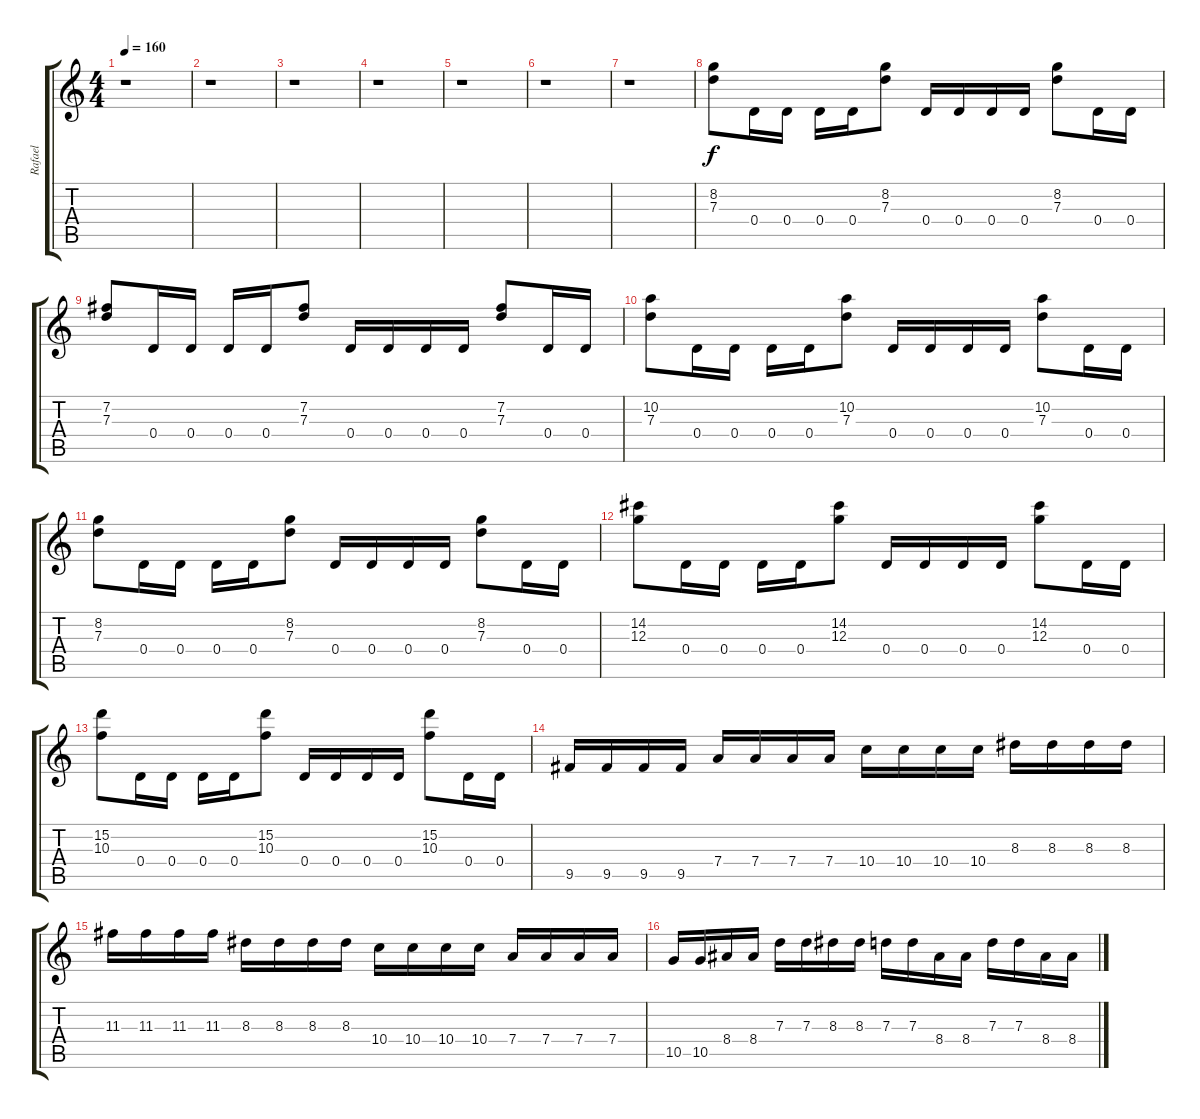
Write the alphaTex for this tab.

\track ("Rafael" "Rafael") {instrument distortionguitar}
\staff {score tabs}
\tuning (E4 B3 G3 D3 A2 E2) {hide}
\ts (4 4)
\tempo 160
\clef g2
\ks c
r.1{dy f} |
r.1 |
r.1 |
r.1 |
r.1 |
r.1 |
r.1 |
(8.2 7.3).8 0.4.16 0.4.16 0.4.16 0.4.16 (8.2 7.3).8 0.4.16 0.4.16 0.4.16 0.4.16 (8.2 7.3).8 0.4.16 0.4.16 |
(7.2 7.3).8 0.4.16 0.4.16 0.4.16 0.4.16 (7.2 7.3).8 0.4.16 0.4.16 0.4.16 0.4.16 (7.2 7.3).8 0.4.16 0.4.16 |
(10.2 7.3).8 0.4.16 0.4.16 0.4.16 0.4.16 (10.2 7.3).8 0.4.16 0.4.16 0.4.16 0.4.16 (10.2 7.3).8 0.4.16 0.4.16 |
(8.2 7.3).8 0.4.16 0.4.16 0.4.16 0.4.16 (8.2 7.3).8 0.4.16 0.4.16 0.4.16 0.4.16 (8.2 7.3).8 0.4.16 0.4.16 |
(14.2 12.3).8 0.4.16 0.4.16 0.4.16 0.4.16 (14.2 12.3).8 0.4.16 0.4.16 0.4.16 0.4.16 (14.2 12.3).8 0.4.16 0.4.16 |
(15.2 10.3).8 0.4.16 0.4.16 0.4.16 0.4.16 (15.2 10.3).8 0.4.16 0.4.16 0.4.16 0.4.16 (15.2 10.3).8 0.4.16 0.4.16 |
9.5.16 9.5.16 9.5.16 9.5.16 7.4.16 7.4.16 7.4.16 7.4.16 10.4.16 10.4.16 10.4.16 10.4.16 8.3.16 8.3.16 8.3.16 8.3.16 |
11.3.16 11.3.16 11.3.16 11.3.16 8.3.16 8.3.16 8.3.16 8.3.16 10.4.16 10.4.16 10.4.16 10.4.16 7.4.16 7.4.16 7.4.16 7.4.16 |
10.5.16 10.5.16 8.4.16 8.4.16 7.3.16 7.3.16 8.3.16 8.3.16 7.3.16 7.3.16 8.4.16 8.4.16 7.3.16 7.3.16 8.4.16 8.4.16
